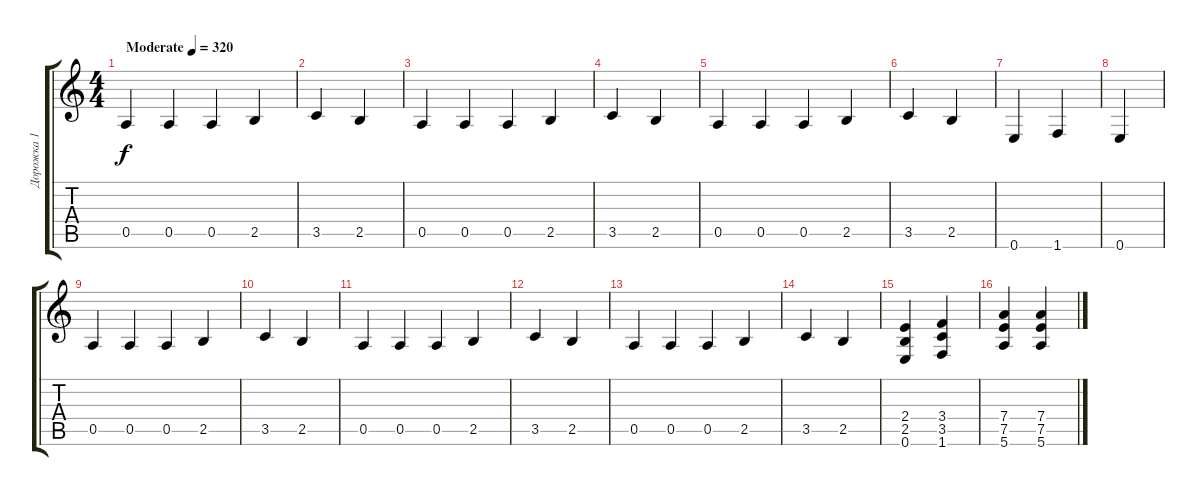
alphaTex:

\track ("Дорожка 1" "Дорожка 1") {instrument distortionguitar}
\staff {score tabs}
\tuning (E4 B3 G3 D3 A2 E2) {hide}
\ts (4 4)
\tempo (320 "Moderate")
\clef g2
\ks c
0.5.4{dy f instrument distortionguitar} 0.5.4 0.5.4 2.5.4 |
3.5.4 2.5.4 |
0.5.4 0.5.4 0.5.4 2.5.4 |
3.5.4 2.5.4 |
0.5.4 0.5.4 0.5.4 2.5.4 |
3.5.4 2.5.4 |
0.6.4 1.6.4 |
0.6.4 |
0.5.4 0.5.4 0.5.4 2.5.4 |
3.5.4 2.5.4 |
0.5.4 0.5.4 0.5.4 2.5.4 |
3.5.4 2.5.4 |
0.5.4 0.5.4 0.5.4 2.5.4 |
3.5.4 2.5.4 |
(2.4 2.5 0.6).4 (3.4 3.5 1.6).4 |
(7.4 7.5 5.6).4 (7.4 7.5 5.6).4
